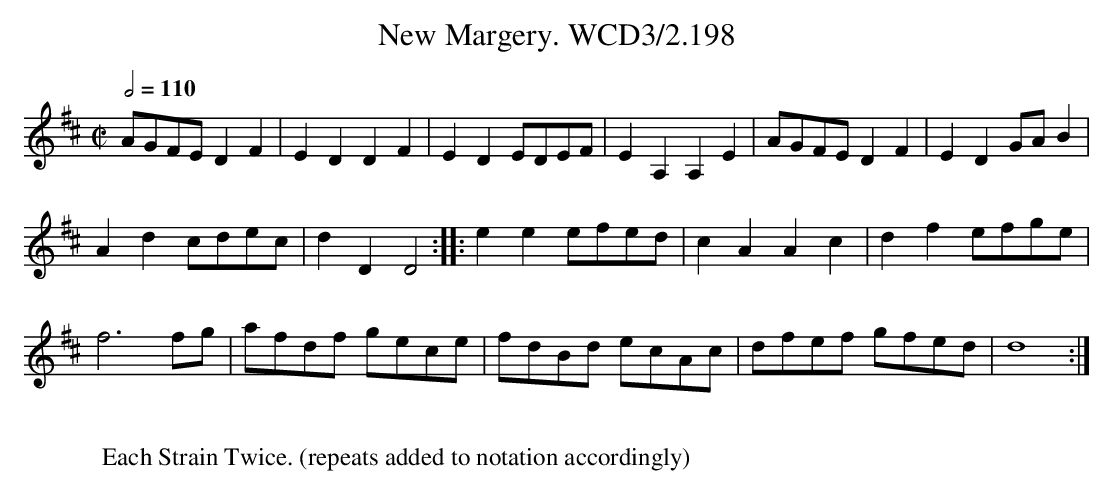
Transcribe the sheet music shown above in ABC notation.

X:1
T:New Margery. WCD3/2.198
M:C|
L:1/8
Q:1/2=110
K:D
AGFE D2F2|E2D2D2F2|E2D2EDEF|E2A,2A,2E2|AGFE D2F2|E2D2 GAB2|
A2d2 cdec|d2D2D4::e2e2 efed|c2A2A2c2|d2f2efge|
f6fg|afdf gece|fdBd ecAc|dfef gfed|d8:|
W:
W:Each Strain Twice. (repeats added to notation accordingly)
